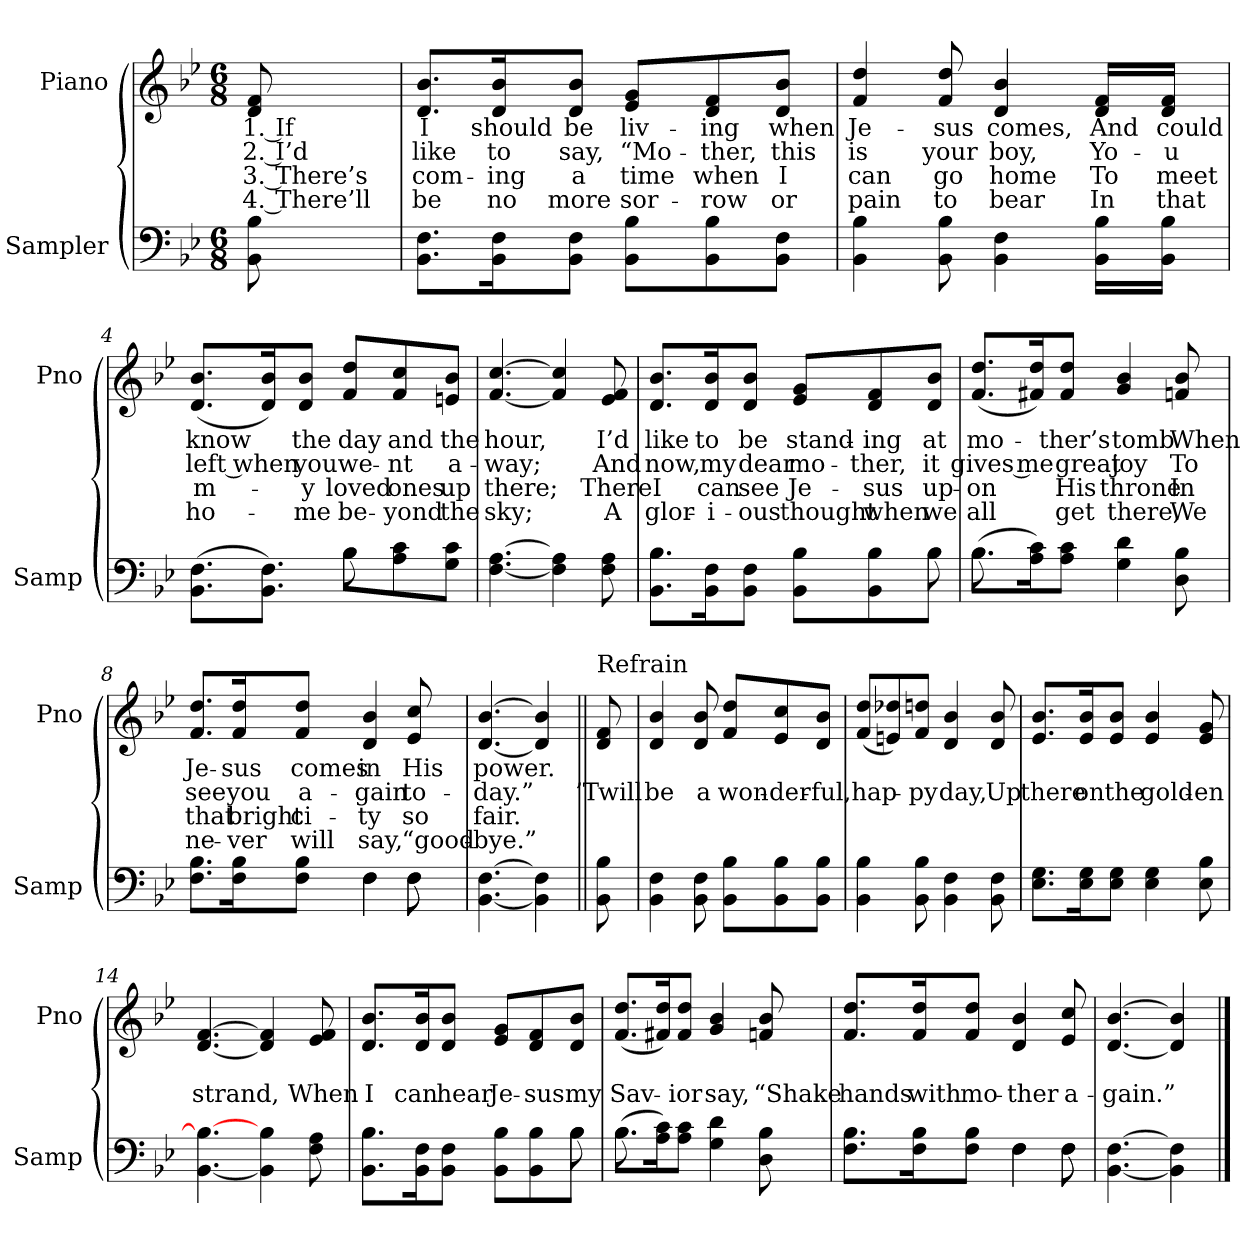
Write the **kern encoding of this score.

**kern	**kern	**text	**text	**text	**text
*part2	*part1	*part1	*part1	*part1	*part1
*staff2	*staff1	*staff1	*staff1	*staff1	*staff1
*I"Sampler	*I"Piano	*	*	*	*
*I'Samp	*I'Pno	*	*	*	*
*clefF4	*clefG2	*	*	*	*
*k[b-e-]	*k[b-e-]	*	*	*	*
*B-:	*B-:	*	*	*	*
*M6/8	*M6/8	*	*	*	*
=1	=1	=1	=1	=1	=1
8BB- 8B-	8d 8f	1. If	2. I’d	3. There’s	4. There’ll
=2	=2	=2	=2	=2	=2
8.BB-\ 8.F\L	8.d/ 8.b-/L	I	like	com-	be
16BB-\ 16F\K	16d/ 16b-/K	should	to	-ing	no
8BB-\ 8F\J	8d/ 8b-/J	be	say,	a	more
8BB-\ 8B-\L	8e-/ 8g/L	liv-	“Mo-	time	sor-
8BB-\ 8B-\	8d/ 8f/	-ing	-ther,	when	-row
8BB-\ 8F\J	8d/ 8b-/J	when	this	I	or
=3	=3	=3	=3	=3	=3
4BB- 4B-	4f 4dd	Je-	is	can	pain
8BB- 8B-	8f 8dd	-sus	your	go	to
4BB- 4F	4d 4b-	comes,	boy,	home	bear
16BB-\ 16B-\LL	16d/ 16f/LL	And	Yo-	To	In
16BB-\ 16B-\JJ	16d/ 16f/JJ	could	-u	meet	that
=4	=4	=4	=4	=4	=4
*^	*	*	*	*	*
(8.BB-\ 8.F\L	4.ryy	(8.d/ 8.b-/L	know	left when	m-	ho-
8.BB-\ 8.F\J)	.	16d/ 16b-/K)	.	.	.	.
.	.	8d/ 8b-/J	the	you	-y	-me
8B-\L	8B-	8f/ 8dd/L	day	we-	loved	be-
8A\ 8c\	4ryy	8f/ 8cc/	and	-nt	ones	-yond
8G\ 8c\J	.	8en/ 8b-/J	the	a-	up	the
*v	*v	*	*	*	*	*
=5	=5	=5	=5	=5	=5
[4.F [4.A	[4.f [4.cc	hour,	-way;	there;	sky;
4F] 4A]	4f] 4cc]	.	.	.	.
8F 8A	8e- 8f	I’d	And	There	A
=6	=6	=6	=6	=6	=6
*^	*	*	*	*	*
8.BB-\ 8.B-\L	8ryy	8.d/ 8.b-/L	like	now,	I	glor-
*v	*v	*	*	*	*	*
16BB-\ 16F\K	16d/ 16b-/K	to	my	can	-i-
8BB-\ 8F\J	8d/ 8b-/J	be	dear	see	-ous
8BB-\ 8B-\L	8e-/ 8g/L	stand-	mo-	Je-	thought
8BB-\ 8B-\	8d/ 8f/	-ing	-ther,	-sus	when
*^	*	*	*	*	*
8B-\J	8B-	8d/ 8b-/J	at	it	up-	we
=7	=7	=7	=7	=7	=7	=7
(8.B-\L	8.B-	(8.f/ 8.dd/L	mo-	gives me	-on	all
16A\ 16c\K)	2ryy	16f#X/ 16dd/K)	.	.	.	.
8A\ 8c\J	.	8f#/ 8dd/J	-ther’s	great	His	get
4G 4d	.	4g 4b-	tomb	joy	throne	there,
8D 8B-	.	8fn 8b-	When	To	In	We
.	16ryy	.	.	.	.	.
=8	=8	=8	=8	=8	=8	=8
8.F\ 8.B-\L	4.ryy	8.f/ 8.dd/L	Je-	see	that	ne-
16F\ 16B-\K	.	16f/ 16dd/K	-sus	you	bright	-ver
8F\ 8B-\J	.	8f/ 8dd/J	comes	a-	ci-	will
4F\	4F	4d 4b-	in	-gain	-ty	say,
8F\	8F	8e- 8cc	His	to-	so	“good-
*v	*v	*	*	*	*	*
=9	=9	=9	=9	=9	=9
[4.BB- [4.F	[4.d [4.b-	power.	-day.”	fair.	-bye.”
4BB-] 4F]	4d] 4b-]	.	.	.	.
=10||	=10||	=10||	=10||	=10||	=10||
!	!LO:TX:t=Refrain	!	!	!	!
8BB- 8B-	8d 8f	.	’Twill	.	.
=11	=11	=11	=11	=11	=11
4BB- 4F	4d 4b-	.	be	.	.
8BB- 8F	8d 8b-	.	a	.	.
8BB-\ 8B-\L	8f/ 8dd/L	.	won-	.	.
8BB-\ 8B-\	8e-/ 8cc/	.	-der-	.	.
8BB-\ 8B-\J	8d/ 8b-/J	.	-ful,	.	.
=12	=12	=12	=12	=12	=12
4BB- 4B-	(8f/ 8dd/L	.	hap-	.	.
.	8en/ 8dd-X/)	.	.	.	.
8BB- 8B-	8f/ 8ddn/J	.	-py	.	.
4BB- 4F	4d 4b-	.	day,	.	.
8BB- 8F	8d 8b-	.	Up	.	.
=13	=13	=13	=13	=13	=13
8.E-\ 8.G\L	8.e-/ 8.b-/L	.	there	.	.
16E-\ 16G\K	16e-/ 16b-/K	.	on	.	.
8E-\ 8G\J	8e-/ 8b-/J	.	the	.	.
4E- 4G	4e- 4b-	.	gold-	.	.
8E- 8B-	8e- 8g	.	-en	.	.
=14	=14	=14	=14	=14	=14
[4.BB- 4.B-_	[4.d [4.f	.	strand,	.	.
4BB-] 4B-	4d] 4f]	.	.	.	.
8F 8A	8e- 8f	.	When	.	.
=15	=15	=15	=15	=15	=15
*^	*	*	*	*	*
8.BB-\ 8.B-\L	8ryy	8.d/ 8.b-/L	.	I	.	.
*v	*v	*	*	*	*	*
16BB-\ 16F\K	16d/ 16b-/K	.	can	.	.
8BB-\ 8F\J	8d/ 8b-/J	.	hear	.	.
8BB-\ 8B-\L	8e-/ 8g/L	.	Je-	.	.
8BB-\ 8B-\	8d/ 8f/	.	-sus	.	.
*^	*	*	*	*	*
8B-\J	8B-	8d/ 8b-/J	.	my	.	.
=16	=16	=16	=16	=16	=16	=16
(8.B-\L	8.B-	(8.f/ 8.dd/L	.	Sav-	.	.
16A\ 16c\K)	2ryy	16f#X/ 16dd/K)	.	.	.	.
8A\ 8c\J	.	8f#/ 8dd/J	.	-ior	.	.
4G 4d	.	4g 4b-	.	say,	.	.
8D 8B-	.	8fn 8b-	.	“Shake	.	.
.	16ryy	.	.	.	.	.
=17	=17	=17	=17	=17	=17	=17
8.F\ 8.B-\L	4.ryy	8.f/ 8.dd/L	.	hands	.	.
16F\ 16B-\K	.	16f/ 16dd/K	.	with	.	.
8F\ 8B-\J	.	8f/ 8dd/J	.	mo-	.	.
4F\	4F	4d 4b-	.	-ther	.	.
8F\	8F	8e- 8cc	.	a-	.	.
*v	*v	*	*	*	*	*
=18	=18	=18	=18	=18	=18
[4.BB- [4.F	[4.d [4.b-	.	-gain.”	.	.
4BB-] 4F]	4d] 4b-]	.	.	.	.
==	==	==	==	==	==
*-	*-	*-	*-	*-	*-
